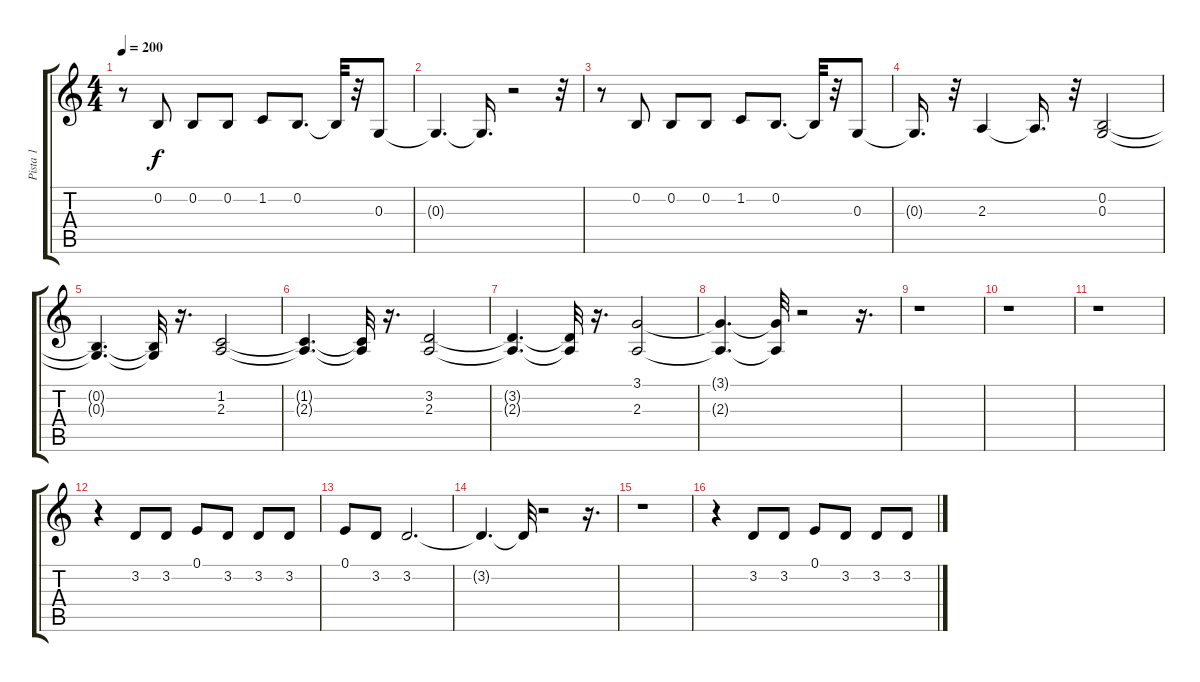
\track ("Pista 1" "Pista 1") {instrument altosax}
\staff {score tabs}
\tuning (E4 B3 G3 D3 A2 E2) {hide}
\ts (4 4)
\tempo 200
\clef g2
\ks c
r.8{dy f} 0.2.8 0.2.8 0.2.8 1.2.8 0.2.8{d} 0.2{t}.32 r.32 0.3.8 |
0.3{t}.4{d} 0.3{t}.16{d} r.2 r.32 |
r.8 0.2.8 0.2.8 0.2.8 1.2.8 0.2.8{d} 0.2{t}.32 r.32 0.3.8 |
0.3{t}.16{d} r.32 2.3.4 2.3{t}.16{d} r.32 (0.2 0.3).2 |
(0.2{t} 0.3{t}).4{d} (0.2{t} 0.3{t}).32 r.16{d} (1.2 2.3).2 |
(1.2{t} 2.3{t}).4{d} (1.2{t} 2.3{t}).32 r.16{d} (3.2 2.3).2 |
(3.2{t} 2.3{t}).4{d} (3.2{t} 2.3{t}).32 r.16{d} (3.1 2.3).2 |
(3.1{t} 2.3{t}).4{d} (3.1{t} 2.3{t}).32 r.2 r.16{d} |
r.1 |
r.1 |
r.1 |
r.4 3.2.8 3.2.8 0.1.8 3.2.8 3.2.8 3.2.8 |
0.1.8 3.2.8 3.2.2{d} |
3.2{t}.4{d} 3.2{t}.32 r.2 r.16{d} |
r.1 |
r.4 3.2.8 3.2.8 0.1.8 3.2.8 3.2.8 3.2.8
